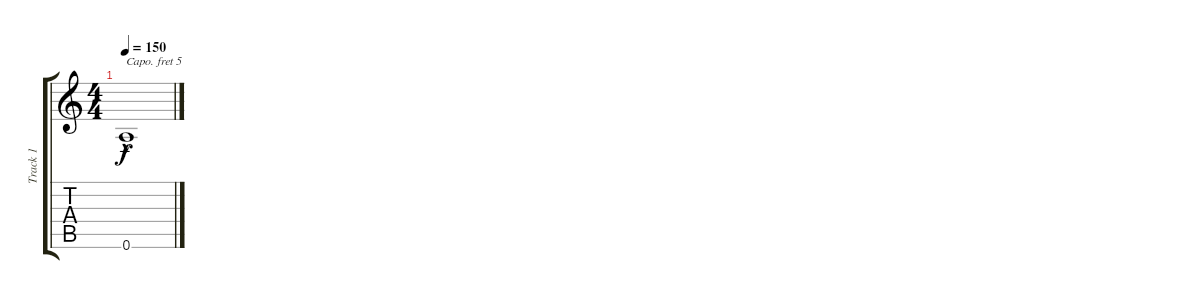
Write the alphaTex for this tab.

\track ("Track 1" "Track 1") {instrument acousticguitarnylon}
\staff {score tabs}
\capo 5
\tuning (E4 B3 G3 D3 A2 E2) {hide}
\ts (4 4)
\tempo 150
\clef g2
\ks c
0.6{hac}.1{dy f}
